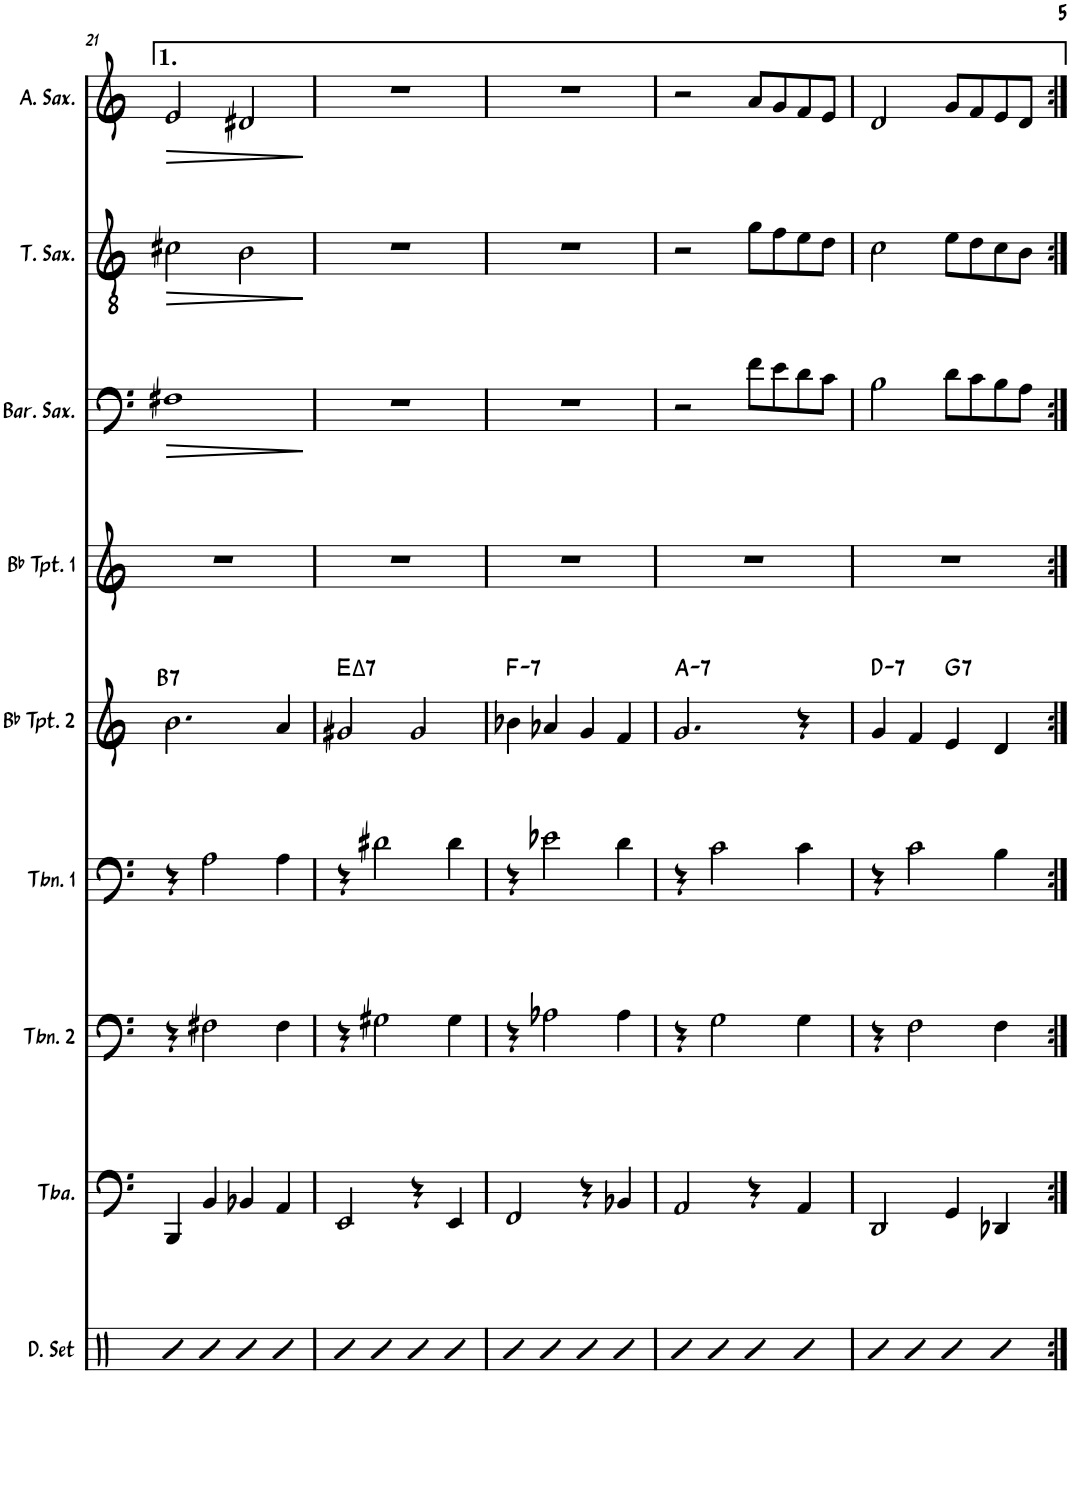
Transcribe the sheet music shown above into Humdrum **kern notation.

**kern	**kern	**kern	**kern	**kern	**harte	**kern	**kern	**dynam	**kern	**dynam	**kern	**dynam
*part9	*part8	*part7	*part6	*part5	*part5	*part4	*part3	*part3	*part2	*part2	*part1	*part1
*staff9	*staff8	*staff7	*staff6	*staff5	*	*staff4	*staff3	*staff3	*staff2	*staff2	*staff1	*staff1
*I"Drumset	*I"Tuba	*I"Trombone 2	*I"Trombone 1	*I"Bb Trumpet 2	*	*I"Bb Trumpet 1	*I"Baritone Saxophone	*	*I"Tenor Saxophone	*	*I"Alto Saxophone	*
*I'D. Set	*I'Tba.	*I'Tbn. 2	*I'Tbn. 1	*I'Bb Tpt. 2	*	*I'Bb Tpt. 1	*I'Bar. Sax.	*	*I'T. Sax.	*	*I'A. Sax.	*
!!LO:PB:g=z
*clefX	*clefF4	*clefF4	*clefF4	*clefG2	*	*clefG2	*clefF4	*	*clefGv2	*	*clefG2	*
*	*	*	*	*Trd1c2	*	*Trd1c2	*Trd12c21	*	*Trd8c14	*	*Trd5c9	*
*k[]	*k[]	*k[]	*k[]	*k[]	*	*k[]	*k[]	*	*k[]	*	*k[]	*
*M2/2	*M2/2	*M2/2	*M2/2	*M2/2	*	*M2/2	*M2/2	*	*M2/2	*	*M2/2	*
*met(c|)	*met(c|)	*met(c|)	*met(c|)	*met(c|)	*	*met(c|)	*met(c|)	*	*met(c|)	*	*met(c|)	*
=21	=21	=21	=21	=21	=21	=21	=21	=21	=21	=21	=21	=21
!	!	!	!	!	!LO:H:kt=7	!	!	!LO:HP:b	!	!LO:HP:b	!	!LO:HP:b
4R	4BBB/	4r	4r	2.b\	B:7	1r	1F#X	>	2c#X\	>	2e/	>
4R	4BB/	2F#X\	2A\	.	.	.	.	.	.	.	.	.
4R	4BB-X/	.	.	.	.	.	.	.	2B\	.	2d#X/	.
4R	4AA/	4F#\	4A\	4a/	.	.	.	.	.	.	.	.
.	.	.	.	.	.	.	.	]	.	]	.	]
=22	=22	=22	=22	=22	=22	=22	=22	=22	=22	=22	=22	=22
!	!	!	!	!	!LO:H:kt=7	!	!	!	!	!	!	!
4R	2EE/	4r	4r	2g#X/	E:maj7	1r	1r	.	1r	.	1r	.
4R	.	2G#X\	2d#X\	.	.	.	.	.	.	.	.	.
4R	4r	.	.	2g#/	.	.	.	.	.	.	.	.
4R	4EE/	4G#\	4d#\	.	.	.	.	.	.	.	.	.
=23	=23	=23	=23	=23	=23	=23	=23	=23	=23	=23	=23	=23
!	!	!	!	!	!LO:H:kt=7	!	!	!	!	!	!	!
4R	2FF/	4r	4r	4b-X\	F:min7	1r	1r	.	1r	.	1r	.
4R	.	2A-X\	2e-X\	4a-X/	.	.	.	.	.	.	.	.
4R	4r	.	.	4g/	.	.	.	.	.	.	.	.
4R	4BB-X/	4A-\	4d\	4f/	.	.	.	.	.	.	.	.
=24	=24	=24	=24	=24	=24	=24	=24	=24	=24	=24	=24	=24
!	!	!	!	!	!LO:H:kt=7	!	!	!	!	!	!	!
4R	2AA/	4r	4r	2.g/	A:min7	1r	2r	.	2r	.	2r	.
4R	.	2G\	2c\	.	.	.	.	.	.	.	.	.
4R	4r	.	.	.	.	.	8f\L	.	8g\L	.	8a/L	.
.	.	.	.	.	.	.	8e\	.	8f\	.	8g/	.
4R	4AA/	4G\	4c\	4r	.	.	8d\	.	8e\	.	8f/	.
.	.	.	.	.	.	.	8c\J	.	8d\J	.	8e/J	.
=25	=25	=25	=25	=25	=25	=25	=25	=25	=25	=25	=25	=25
!	!	!	!	!	!LO:H:kt=7	!	!	!	!	!	!	!
4R	2DD/	4r	4r	4g/	D:min7	1r	2B\	.	2c\	.	2d/	.
4R	.	2F\	2c\	4f/	.	.	.	.	.	.	.	.
!	!	!	!	!	!LO:H:kt=7	!	!	!	!	!	!	!
4R	4GG/	.	.	4e/	G:7	.	8d\L	.	8e\L	.	8g/L	.
.	.	.	.	.	.	.	8c\	.	8d\	.	8f/	.
4R	4DD-X/	4F\	4B\	4d/	.	.	8B\	.	8c\	.	8e/	.
.	.	.	.	.	.	.	8A\J	.	8B\J	.	8d/J	.
=:|!	=:|!	=:|!	=:|!	=:|!	=:|!	=:|!	=:|!	=:|!	=:|!	=:|!	=:|!	=:|!
*-	*-	*-	*-	*-	*-	*-	*-	*-	*-	*-	*-	*-
